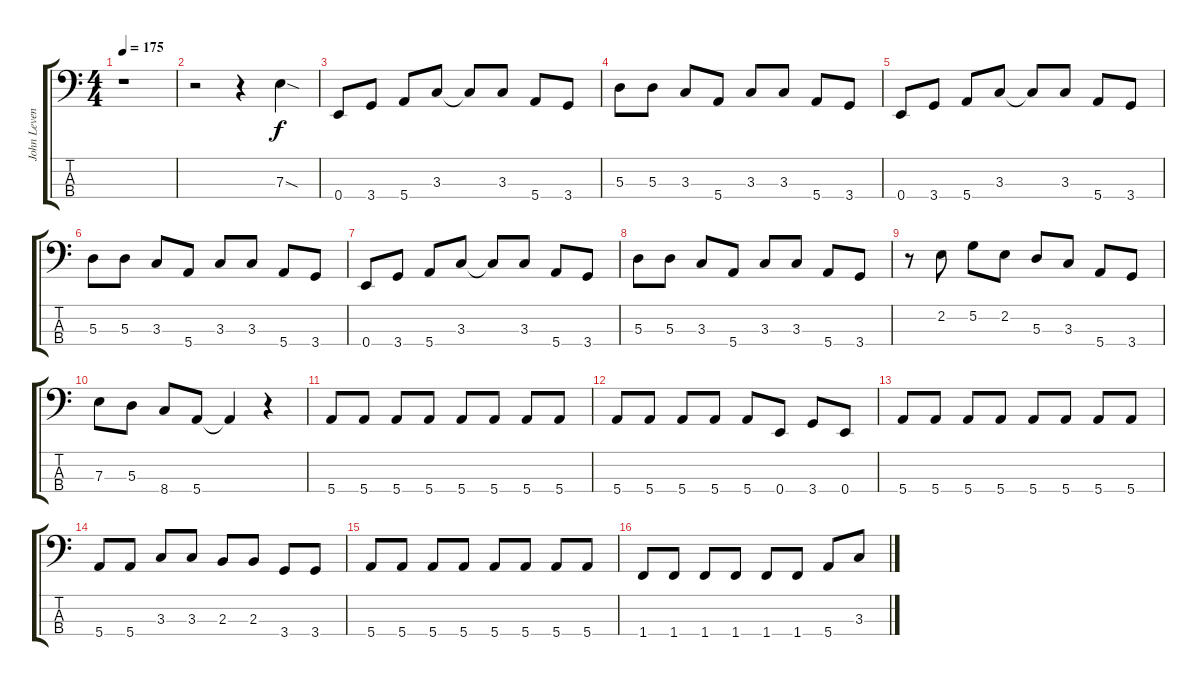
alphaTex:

\track ("John Leven" "John Leven") {instrument electricbassfinger}
\staff {score tabs}
\tuning (G2 D2 A1 E1) {hide}
\ts (4 4)
\tempo 175
\clef f4
\ks c
r.1{dy f instrument electricbassfinger} |
r.2 r.4 7.3{sod}.4 |
0.4.8 3.4.8 5.4.8 3.3.8 3.3{t}.8 3.3.8 5.4.8 3.4.8 |
5.3.8 5.3.8 3.3.8 5.4.8 3.3.8 3.3.8 5.4.8 3.4.8 |
0.4.8 3.4.8 5.4.8 3.3.8 3.3{t}.8 3.3.8 5.4.8 3.4.8 |
5.3.8 5.3.8 3.3.8 5.4.8 3.3.8 3.3.8 5.4.8 3.4.8 |
0.4.8 3.4.8 5.4.8 3.3.8 3.3{t}.8 3.3.8 5.4.8 3.4.8 |
5.3.8 5.3.8 3.3.8 5.4.8 3.3.8 3.3.8 5.4.8 3.4.8 |
r.8 2.2.8 5.2.8 2.2.8 5.3.8 3.3.8 5.4.8 3.4.8 |
7.3.8 5.3.8 8.4.8 5.4.8 5.4{t}.4 r.4 |
5.4.8 5.4.8 5.4.8 5.4.8 5.4.8 5.4.8 5.4.8 5.4.8 |
5.4.8 5.4.8 5.4.8 5.4.8 5.4.8 0.4.8 3.4.8 0.4.8 |
5.4.8 5.4.8 5.4.8 5.4.8 5.4.8 5.4.8 5.4.8 5.4.8 |
5.4.8 5.4.8 3.3.8 3.3.8 2.3.8 2.3.8 3.4.8 3.4.8 |
5.4.8 5.4.8 5.4.8 5.4.8 5.4.8 5.4.8 5.4.8 5.4.8 |
1.4.8 1.4.8 1.4.8 1.4.8 1.4.8 1.4.8 5.4.8 3.3.8
